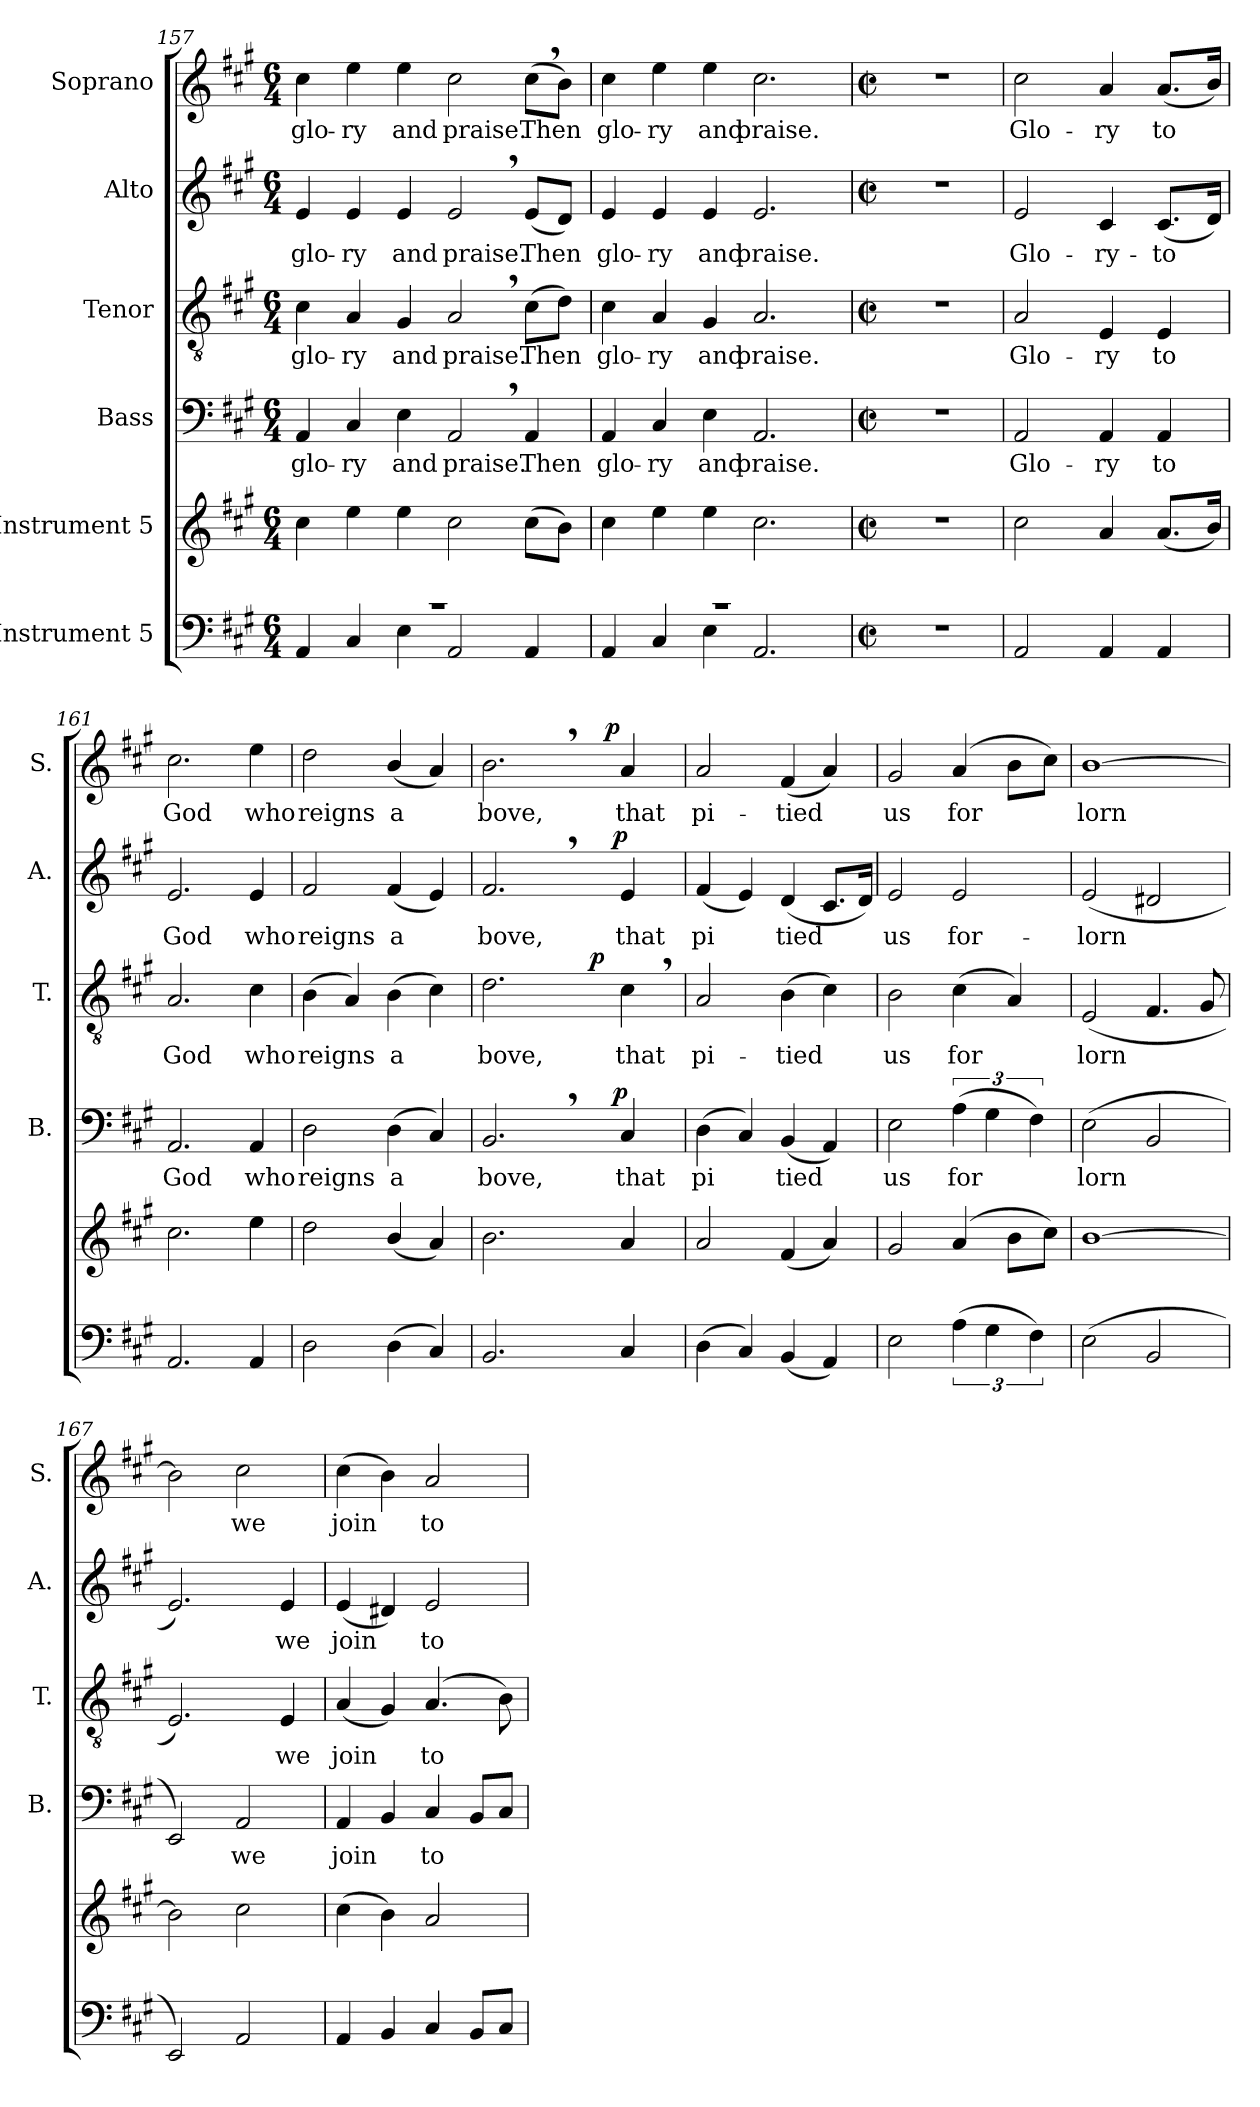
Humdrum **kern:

**kern	**kern	**kern	**text	**dynam	**kern	**text	**dynam	**kern	**text	**dynam	**kern	**text	**dynam
*part6	*part5	*part4	*part4	*part4	*part3	*part3	*part3	*part2	*part2	*part2	*part1	*part1	*part1
*staff6	*staff5	*staff4	*staff4	*staff4	*staff3	*staff3	*staff3	*staff2	*staff2	*staff2	*staff1	*staff1	*staff1
*I"Instrument 5	*I"Instrument 5	*I"Bass	*	*	*I"Tenor	*	*	*I"Alto	*	*	*I"Soprano	*	*
*	*	*I'B.	*	*	*I'T.	*	*	*I'A.	*	*	*I'S.	*	*
*clefF4	*clefG2	*clefF4	*	*	*clefGv2	*	*	*clefG2	*	*	*clefG2	*	*
*k[f#c#g#]	*k[f#c#g#]	*k[f#c#g#]	*	*	*k[f#c#g#]	*	*	*k[f#c#g#]	*	*	*k[f#c#g#]	*	*
*A:	*A:	*A:	*	*	*A:	*	*	*A:	*	*	*A:	*	*
*M6/4	*M6/4	*M6/4	*	*	*M6/4	*	*	*M6/4	*	*	*M6/4	*	*
=157	=157	=157	=157	=157	=157	=157	=157	=157	=157	=157	=157	=157	=157
*^	*	*	*	*	*	*	*	*	*	*	*	*	*
!	!	!	!	!LO:LY:b:cj	!	!	!LO:LY:b:cj	!	!	!LO:LY:b:cj	!	!	!LO:LY:b:cj	!
1.r	4AA/	4cc#\	4AA/	glo-	.	4c#\	glo-	.	4e/	glo-	.	4cc#\	glo-	.
!	!	!	!	!LO:LY:b:cj	!	!	!LO:LY:b:cj	!	!	!LO:LY:b:cj	!	!	!LO:LY:b:cj	!
.	4C#/	4ee\	4C#/	-ry	.	4A/	-ry	.	4e/	-ry	.	4ee\	-ry	.
!	!	!	!	!LO:LY:b:cj	!	!	!LO:LY:b:cj	!	!	!LO:LY:b:cj	!	!	!LO:LY:b:cj	!
.	4E\	4ee\	4E\	and	.	4G#/	and	.	4e/	and	.	4ee\	and	.
!	!	!	!	!LO:LY:b:cj	!	!	!LO:LY:b:cj	!	!	!LO:LY:b:cj	!	!	!LO:LY:b:cj	!
.	2AA/	2cc#\	2AA,>/	praise.	.	2A,>/	praise.	.	2e,>/	praise.	.	2cc#\	praise.	.
!	!	!	!	!LO:LY:b:cj	!	!	!LO:LY:b:cj	!	!	!LO:LY:b:cj	!	!	!LO:LY:b:cj	!
.	4AA/	(>8cc#\L	4AA/	Then	.	(>8c#\L	Then	.	(<8e/L	Then	.	(>8cc#,>\L	Then	.
!	!	!	!	!	!	!	!LO:LY:b:cj	!	!	!LO:LY:b:cj	!	!	!LO:LY:b:cj	!
.	.	8b\J)	.	.	.	8d\J)	.	.	8d/J)	.	.	8b\J)	.	.
=158	=158	=158	=158	=158	=158	=158	=158	=158	=158	=158	=158	=158	=158	=158
!	!	!	!	!LO:LY:b:cj	!	!	!LO:LY:b:cj	!	!	!LO:LY:b:cj	!	!	!LO:LY:b:cj	!
1.r	4AA/	4cc#\	4AA/	glo-	.	4c#\	glo-	.	4e/	glo-	.	4cc#\	glo-	.
!	!	!	!	!LO:LY:b:cj	!	!	!LO:LY:b:cj	!	!	!LO:LY:b:cj	!	!	!LO:LY:b:cj	!
.	4C#/	4ee\	4C#/	-ry	.	4A/	-ry	.	4e/	-ry	.	4ee\	-ry	.
!	!	!	!	!LO:LY:b:cj	!	!	!LO:LY:b:cj	!	!	!LO:LY:b:cj	!	!	!LO:LY:b:cj	!
.	4E\	4ee\	4E\	and	.	4G#/	and	.	4e/	and	.	4ee\	and	.
!	!	!	!	!LO:LY:b:cj	!	!	!LO:LY:b:cj	!	!	!LO:LY:b:cj	!	!	!LO:LY:b:cj	!
.	2.AA/	2.cc#\	2.AA/	praise.	.	2.A/	praise.	.	2.e/	praise.	.	2.cc#\	praise.	.
*v	*v	*	*	*	*	*	*	*	*	*	*	*	*	*
=159	=159	=159	=159	=159	=159	=159	=159	=159	=159	=159	=159	=159	=159
*M2/2	*M2/2	*M2/2	*	*	*M2/2	*	*	*M2/2	*	*	*M2/2	*	*
*met(c|)	*met(c|)	*met(c|)	*	*	*met(c|)	*	*	*met(c|)	*	*	*met(c|)	*	*
1r	1r	1r	.	.	1r	.	.	1r	.	.	1r	.	.
=160	=160	=160	=160	=160	=160	=160	=160	=160	=160	=160	=160	=160	=160
!	!	!	!LO:LY:b:cj	!	!	!LO:LY:b:cj	!	!	!LO:LY:b:cj	!	!	!LO:LY:b:cj	!
*	*	*	*	*	*	*	*	*	*	*	*^	*	*
2AA/	2cc#\	2AA/	Glo-	.	2A/	Glo-	.	2e/	Glo-	.	2cc#\	64ryy	Glo-	.
*	*	*	*	*	*	*	*	*	*	*	*MM60	*	*	*
.	.	.	.	.	.	.	.	.	.	.	.	2ryy	.	.
!	!	!	!LO:LY:b:cj	!	!	!LO:LY:b:cj	!	!	!LO:LY:b:cj	!	!	!	!LO:LY:b:cj	!
4AA/	4a/	4AA/	-ry	.	4E/	-ry	.	4c#/	-ry-	.	4a/	.	-ry	.
.	.	.	.	.	.	.	.	.	.	.	.	4ryy	.	.
!	!	!	!LO:LY:b:cj	!	!	!LO:LY:b:cj	!	!	!LO:LY:b:cj	!	!	!	!LO:LY:b:cj	!
4AA/	(<8.a/L	4AA/	to	.	4E/	to	.	(<8.c#/L	-to	.	(<8.a/L	.	to	.
.	.	.	.	.	.	.	.	.	.	.	.	8...ryy	.	.
!	!	!	!	!	!	!	!	!	!LO:LY:b:cj	!	!	!	!LO:LY:b:cj	!
.	16b/J)	.	.	.	.	.	.	16d/J)	.	.	16b/J)	.	.	.
!!LO:PB:g=z
=161	=161	=161	=161	=161	=161	=161	=161	=161	=161	=161	=161	=161	=161	=161
!	!	!	!	!	!	!	!	!	!	!	!LO:TX:a:t=1 60	!	!	!
!	!	!	!LO:LY:b:cj	!	!	!LO:LY:b:cj	!	!	!LO:LY:b:cj	!	!	!	!LO:LY:b:cj	!
*	*	*	*	*	*	*	*	*	*	*	*v	*v	*	*
2.AA/	2.cc#\	2.AA/	God	.	2.A/	God	.	2.e/	God	.	2.cc#\	God	.
!	!	!	!LO:LY:b:cj	!	!	!LO:LY:b:cj	!	!	!LO:LY:b:cj	!	!	!LO:LY:b:cj	!
4AA/	4ee\	4AA/	who	.	4c#\	who	.	4e/	who	.	4ee\	who	.
=162	=162	=162	=162	=162	=162	=162	=162	=162	=162	=162	=162	=162	=162
!	!	!	!LO:LY:b:cj	!	!	!LO:LY:b:cj	!	!	!LO:LY:b:cj	!	!	!LO:LY:b:cj	!
2D\	2dd\	2D\	reigns	.	(>4B\	reigns	.	2f#/	reigns	.	2dd\	reigns	.
!	!	!	!	!	!	!LO:LY:b:cj	!	!	!	!	!	!	!
.	.	.	.	.	4A/)	.	.	.	.	.	.	.	.
!	!	!	!LO:LY:b:cj	!	!	!LO:LY:b:cj	!	!	!LO:LY:b:cj	!	!	!LO:LY:b:cj	!
(>4D\	(<4b/	(>4D\	a-	.	(>4B\	a-	.	(<4f#/	a-	.	(<4b/	a-	.
!	!	!	!LO:LY:b:cj	!	!	!LO:LY:b:cj	!	!	!LO:LY:b:cj	!	!	!LO:LY:b:cj	!
4C#/)	4a/)	4C#/)	--	.	4c#\)	--	.	4e/)	--	.	4a/)	--	.
=163	=163	=163	=163	=163	=163	=163	=163	=163	=163	=163	=163	=163	=163
!	!	!	!LO:LY:b:cj	!	!	!LO:LY:b:cj	!	!	!LO:LY:b:cj	!	!	!LO:LY:b:cj	!
*	*	*^	*	*	*^	*	*	*^	*	*	*^	*	*
2.BB/	2.b\	2.BB,>/	2ryy	-bove,	.	2.d\	2ryy	-bove,	.	2.f#,>/	2ryy	-bove,	.	2.b,>\	2ryy	-bove,	.
.	.	.	8...ryy	.	.	.	8ryy	.	.	.	8...ryy	.	.	.	8..ryy	.	.
.	.	.	.	.	.	.	32.ryy	.	.	.	.	.	.	.	.	.	.
!	!	!	!	!	!	!	!	!	!LO:DY:a	!	!	!	!	!	!	!	!
.	.	.	.	.	.	.	4ryy	.	p	.	.	.	.	.	.	.	.
!	!	!	!	!	!	!	!	!	!	!	!	!	!	!	!	!	!LO:DY:a
.	.	.	.	.	.	.	.	.	.	.	.	.	.	.	4ryy	.	p
!	!	!	!	!	!LO:DY:a	!	!	!	!	!	!	!	!LO:DY:a	!	!	!	!
.	.	.	4ryy	.	p	.	.	.	.	.	4ryy	.	p	.	.	.	.
!	!	!	!	!LO:LY:b:cj	!	!	!	!LO:LY:b:cj	!	!	!	!LO:LY:b:cj	!	!	!	!LO:LY:b:cj	!
4C#/	4a/	4C#/	.	that	.	4c#,>\	.	that	.	4e/	.	that	.	4a/	.	that	.
.	.	.	.	.	.	.	16ryy	.	.	.	.	.	.	.	.	.	.
.	.	.	.	.	.	.	.	.	.	.	.	.	.	.	32ryy	.	.
.	.	.	64ryy	.	.	.	64ryy	.	.	.	64ryy	.	.	.	.	.	.
=164	=164	=164	=164	=164	=164	=164	=164	=164	=164	=164	=164	=164	=164	=164	=164	=164	=164
!	!	!	!	!LO:LY:b:cj	!	!	!	!LO:LY:b:cj	!	!	!	!LO:LY:b:cj	!	!	!	!LO:LY:b:cj	!
*	*	*v	*v	*	*	*	*	*	*	*v	*v	*	*	*v	*v	*	*
*	*	*	*	*	*v	*v	*	*	*	*	*	*	*	*
(>4D\	2a/	(>4D\	pi-	.	2A/	pi-	.	(>4f#/	pi-	.	2a/	pi-	.
!	!	!	!LO:LY:b:cj	!	!	!	!	!	!LO:LY:b:cj	!	!	!	!
4C#/)	.	4C#/)	--	.	.	.	.	4e/)	--	.	.	.	.
!	!	!	!LO:LY:b:cj	!	!	!LO:LY:b:cj	!	!	!LO:LY:b:cj	!	!	!LO:LY:b:cj	!
(<4BB/	(<4f#/	(<4BB/	-tied	.	(>4B\	-tied	.	(>4d/	-tied-	.	(<4f#/	-tied	.
!	!	!	!LO:LY:b:cj	!	!	!LO:LY:b:cj	!	!	!LO:LY:b:cj	!	!	!LO:LY:b:cj	!
4AA/)	4a/)	4AA/)	.	.	4c#\)	.	.	8.c#/L	--	.	4a/)	.	.
!	!	!	!	!	!	!	!	!	!LO:LY:b:cj	!	!	!	!
.	.	.	.	.	.	.	.	16d/J)	--	.	.	.	.
=165	=165	=165	=165	=165	=165	=165	=165	=165	=165	=165	=165	=165	=165
!	!	!	!LO:LY:b:cj	!	!	!LO:LY:b:cj	!	!	!LO:LY:b:cj	!	!	!LO:LY:b:cj	!
2E\	2g#/	2E\	us	.	2B\	us	.	2e/	-us	.	2g#/	us	.
!	!	!	!LO:LY:b:cj	!	!	!LO:LY:b:cj	!	!	!LO:LY:b:cj	!	!	!LO:LY:b:cj	!
(>6A\	(>4a/	(>6A\	for-	.	(>4c#\	for-	.	2e/	for-	.	(>4a/	for-	.
!	!	!	!LO:LY:b:cj	!	!	!	!	!	!	!	!	!	!
6G#\	.	6G#\	--	.	.	.	.	.	.	.	.	.	.
!	!	!	!	!	!	!LO:LY:b:cj	!	!	!	!	!	!LO:LY:b:cj	!
.	8b\L	.	.	.	4A/)	--	.	.	.	.	8b\L	--	.
!	!	!	!LO:LY:b:cj	!	!	!	!	!	!	!	!	!	!
6F#\)	.	6F#\)	--	.	.	.	.	.	.	.	.	.	.
!	!	!	!	!	!	!	!	!	!	!	!	!LO:LY:b:cj	!
.	8cc#\J)	.	.	.	.	.	.	.	.	.	8cc#\J)	--	.
=166	=166	=166	=166	=166	=166	=166	=166	=166	=166	=166	=166	=166	=166
!	!	!	!LO:LY:b:cj	!	!	!LO:LY:b:cj	!	!	!LO:LY:b:cj	!	!	!LO:LY:b:cj	!
(>2E\	[>1b	(>2E\	-lorn-	.	(>2E/	-lorn	.	(>2e/	-lorn	.	[>1b	-lorn	.
!	!	!	!LO:LY:b:cj	!	!	!LO:LY:b:cj	!	!	!LO:LY:b:cj	!	!	!	!
2BB/	.	2BB/	--	.	4.F#/	.	.	2d#X/	.	.	.	.	.
!	!	!	!	!	!	!LO:LY:b:cj	!	!	!	!	!	!	!
.	.	.	.	.	8G#/	.	.	.	.	.	.	.	.
=167	=167	=167	=167	=167	=167	=167	=167	=167	=167	=167	=167	=167	=167
!	!	!	!LO:LY:b:cj	!	!	!LO:LY:b:cj	!	!	!LO:LY:b:cj	!	!	!LO:LY:b:cj	!
2EE/)	2b\]	2EE/)	--	.	2.E/)	.	.	2.e/)	.	.	2b\]	.	.
!	!	!	!LO:LY:b:cj	!	!	!	!	!	!	!	!	!LO:LY:b:cj	!
2AA/	2cc#\	2AA/	-we	.	.	.	.	.	.	.	2cc#\	we	.
!	!	!	!	!	!	!LO:LY:b:cj	!	!	!LO:LY:b:cj	!	!	!	!
.	.	.	.	.	4E/	we	.	4e/	we	.	.	.	.
!!LO:PB:g=z
=168	=168	=168	=168	=168	=168	=168	=168	=168	=168	=168	=168	=168	=168
!	!	!	!LO:LY:b:cj	!	!	!LO:LY:b:cj	!	!	!LO:LY:b:cj	!	!	!LO:LY:b:cj	!
4AA/	(>4cc#\	4AA/	join	.	(<4A/	join	.	(<4e/	join	.	(>4cc#\	join	.
!	!	!	!LO:LY:b:cj	!	!	!LO:LY:b:cj	!	!	!LO:LY:b:cj	!	!	!LO:LY:b:cj	!
4BB/	4b\)	4BB/	.	.	4G#/)	.	.	4d#X/)	.	.	4b\)	.	.
!	!	!	!LO:LY:b:cj	!	!	!LO:LY:b:cj	!	!	!LO:LY:b:cj	!	!	!LO:LY:b:cj	!
4C#/	2a/	4C#/	to	.	(>4.A/	to	.	2e/	to	.	2a/	to	.
!	!	!	!LO:LY:b:cj	!	!	!	!	!	!	!	!	!	!
8BB/L	.	8BB/L	.	.	.	.	.	.	.	.	.	.	.
!	!	!	!LO:LY:b:cj	!	!	!LO:LY:b:cj	!	!	!	!	!	!	!
8C#/J	.	8C#/J	.	.	8B\)	.	.	.	.	.	.	.	.
=	=	=	=	=	=	=	=	=	=	=	=	=	=
*-	*-	*-	*-	*-	*-	*-	*-	*-	*-	*-	*-	*-	*-
